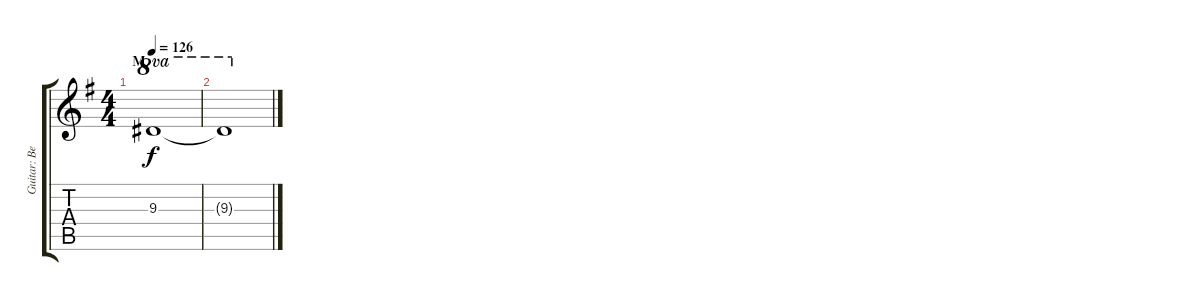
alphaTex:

\track ("Guitar: Ben" "Guitar: Be") {instrument distortionguitar}
\staff {score tabs}
\tuning (Eb4 Bb3 Gb3 Db3 Ab2 Eb2) {hide}
\ts (4 4)
\section ("" "M")
\tempo 126
\clef g2
\ks g
9.3.1{ot 8va dy f} |
9.3{t}.1{ot 8va}
